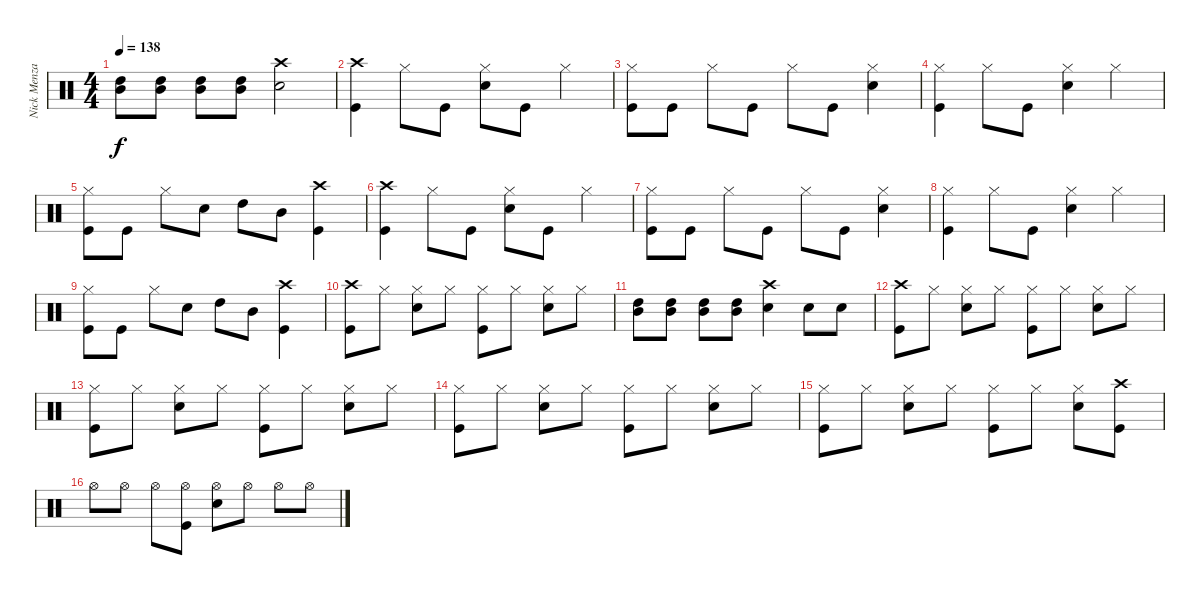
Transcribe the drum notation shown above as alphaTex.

\track ("Nick Menza (Drums)" "Nick Menza") {instrument percussion}
\staff {score}
\articulation defaults
\ts (4 4)
\tempo 138
\clef neutral
\ks c
("High Tom (hit)" "Mid Tom (hit)").8{dy f} ("High Tom (hit)" "Mid Tom (hit)").8 ("High Tom (hit)" "Mid Tom (hit)").8 ("High Tom (hit)" "Mid Tom (hit)").8 ("Crash high (hit)" "Snare (hit) 2").2 |
("Crash high (hit)" "Kick (hit)").4 "Hi-Hat (closed)".8 "Kick (hit)".8 ("Hi-Hat (closed)" "Snare (hit) 2").8 "Kick (hit)".8 "Hi-Hat (closed)".4 |
("Hi-Hat (closed)" "Kick (hit)").8 "Kick (hit)".8 "Hi-Hat (closed)".8 "Kick (hit)".8 "Hi-Hat (closed)".8 "Kick (hit)".8 ("Hi-Hat (closed)" "Snare (hit) 2").4 |
("Hi-Hat (closed)" "Kick (hit)").4 "Hi-Hat (closed)".8 "Kick (hit)".8 ("Hi-Hat (closed)" "Snare (hit) 2").4 "Hi-Hat (closed)".4 |
("Hi-Hat (closed)" "Kick (hit)").8 "Kick (hit)".8 "Hi-Hat (closed)".8 "Snare (hit) 2".8 "High Tom (hit)".8 "Mid Tom (hit)".8 ("Crash high (hit)" "Kick (hit)").4 |
("Crash high (hit)" "Kick (hit)").4 "Hi-Hat (closed)".8 "Kick (hit)".8 ("Hi-Hat (closed)" "Snare (hit) 2").8 "Kick (hit)".8 "Hi-Hat (closed)".4 |
("Hi-Hat (closed)" "Kick (hit)").8 "Kick (hit)".8 "Hi-Hat (closed)".8 "Kick (hit)".8 "Hi-Hat (closed)".8 "Kick (hit)".8 ("Hi-Hat (closed)" "Snare (hit) 2").4 |
("Hi-Hat (closed)" "Kick (hit)").4 "Hi-Hat (closed)".8 "Kick (hit)".8 ("Hi-Hat (closed)" "Snare (hit) 2").4 "Hi-Hat (closed)".4 |
("Hi-Hat (closed)" "Kick (hit)").8 "Kick (hit)".8 "Hi-Hat (closed)".8 "Snare (hit) 2".8 "High Tom (hit)".8 "Mid Tom (hit)".8 ("Crash high (hit)" "Kick (hit)").4 |
("Crash high (hit)" "Kick (hit)").8 "Hi-Hat (closed)".8 ("Hi-Hat (closed)" "Snare (hit) 2").8 "Hi-Hat (closed)".8 ("Hi-Hat (closed)" "Kick (hit)").8 "Hi-Hat (closed)".8 ("Hi-Hat (closed)" "Snare (hit) 2").8 "Hi-Hat (closed)".8 |
("High Tom (hit)" "Mid Tom (hit)").8 ("High Tom (hit)" "Mid Tom (hit)").8 ("High Tom (hit)" "Mid Tom (hit)").8 ("High Tom (hit)" "Mid Tom (hit)").8 ("Crash high (hit)" "Snare (hit) 2").4 "Snare (hit) 2".8 "Snare (hit) 2".8 |
("Crash high (hit)" "Kick (hit)").8 "Hi-Hat (closed)".8 ("Hi-Hat (closed)" "Snare (hit) 2").8 "Hi-Hat (closed)".8 ("Hi-Hat (closed)" "Kick (hit)").8 "Hi-Hat (closed)".8 ("Hi-Hat (closed)" "Snare (hit) 2").8 "Hi-Hat (closed)".8 |
("Hi-Hat (closed)" "Kick (hit)").8 "Hi-Hat (closed)".8 ("Hi-Hat (closed)" "Snare (hit) 2").8 "Hi-Hat (closed)".8 ("Hi-Hat (closed)" "Kick (hit)").8 "Hi-Hat (closed)".8 ("Hi-Hat (closed)" "Snare (hit) 2").8 "Hi-Hat (closed)".8 |
("Hi-Hat (closed)" "Kick (hit)").8 "Hi-Hat (closed)".8 ("Hi-Hat (closed)" "Snare (hit) 2").8 "Hi-Hat (closed)".8 ("Hi-Hat (closed)" "Kick (hit)").8 "Hi-Hat (closed)".8 ("Hi-Hat (closed)" "Snare (hit) 2").8 "Hi-Hat (closed)".8 |
("Hi-Hat (closed)" "Kick (hit)").8 "Hi-Hat (closed)".8 ("Hi-Hat (closed)" "Snare (hit) 2").8 "Hi-Hat (closed)".8 ("Hi-Hat (closed)" "Kick (hit)").8 "Hi-Hat (closed)".8 ("Hi-Hat (closed)" "Snare (hit) 2").8 ("Crash high (hit)" "Kick (hit)").8 |
"Hi-Hat (open)".8 "Hi-Hat (open)".8 "Hi-Hat (open)".8 ("Hi-Hat (open)" "Kick (hit)").8 ("Hi-Hat (open)" "Snare (hit) 2").8 "Hi-Hat (open)".8 "Hi-Hat (open)".8 "Hi-Hat (open)".8
